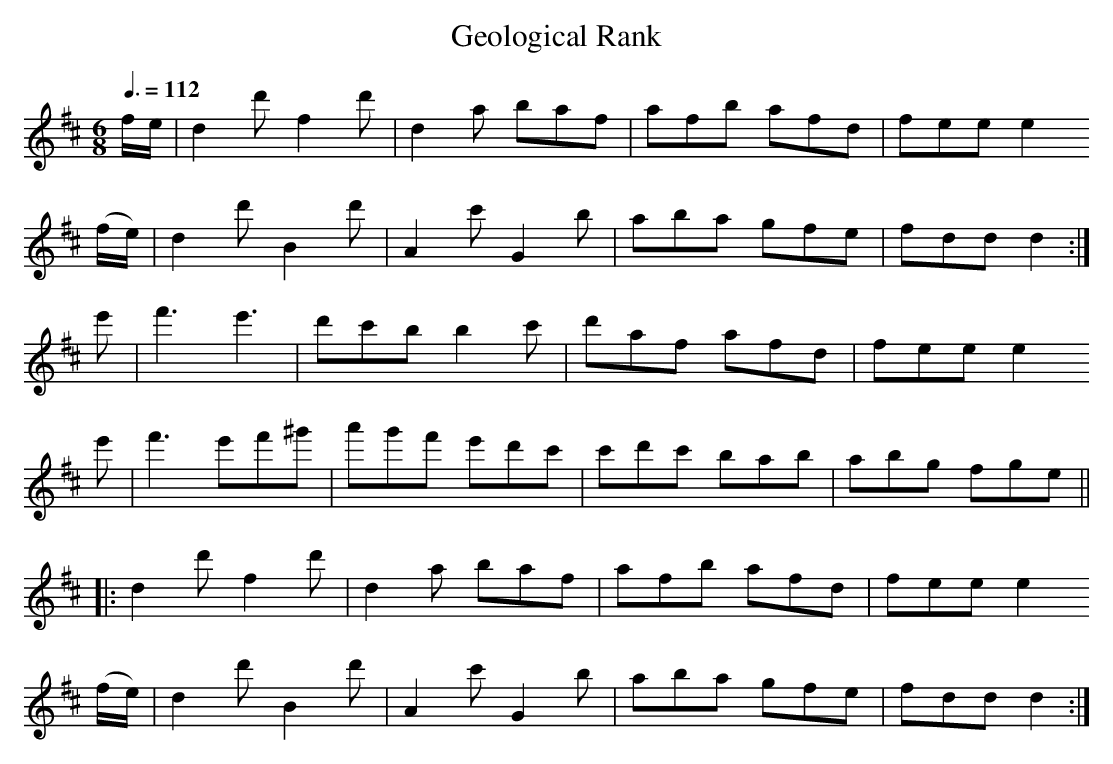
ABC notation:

X:1
T:Geological Rank
M:6/8
L:1/8
Q:3/8=112
K:D
 f/e/ |d2d' f2d'   |d2a    baf   |afb    afd|fee e2
(f/e/)|d2d' B2d'   |A2c'   G2b   |aba    gfe|fdd d2 :|
 e'   |f'3  e'3    |d'c'b  b2c'  |d'af   afd|fee e2
 e'   |f'3  e'f'^g'|a'g'f' e'd'c'|c'd'c' bab|abg fge||
|:     d2d' f2d'   |d2a    baf   |afb    afd|fee e2
(f/e/)|d2d' B2d'   |A2c'   G2b   |aba    gfe|fdd d2 :|
